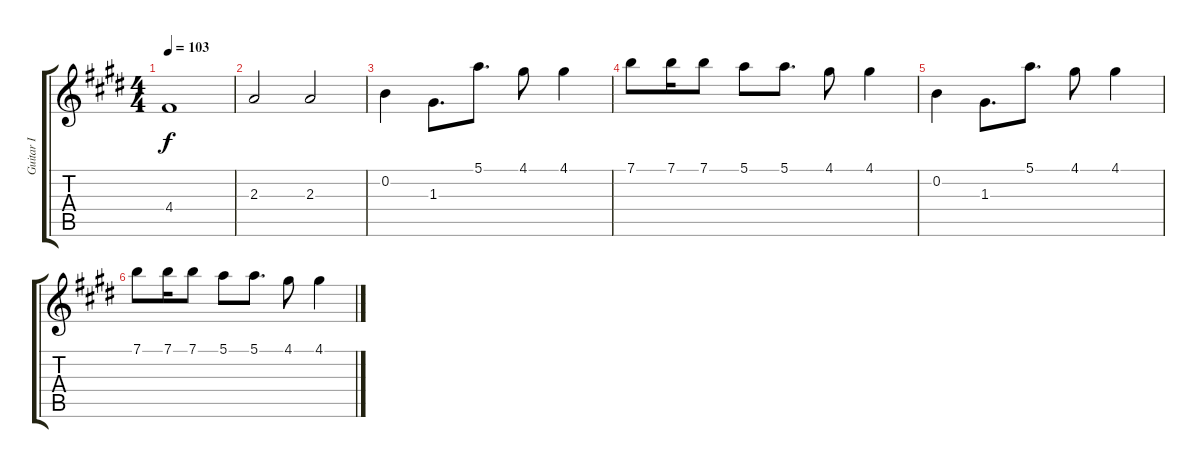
\track ("Guitar I" "Guitar I") {instrument electricguitarclean}
\staff {score tabs}
\tuning (E4 B3 G3 D3 A2 E2) {hide}
\ts (4 4)
\tempo 103
\clef g2
\ks e
4.4.1{dy f} |
2.3.2 2.3.2 |
0.2.4{volume 0} 1.3.8{d} 5.1.8{d} 4.1.8 4.1.4 |
7.1.8 7.1.16 7.1.8 5.1.8 5.1.8{d} 4.1.8 4.1.4 |
0.2.4 1.3.8{d} 5.1.8{d} 4.1.8 4.1.4 |
7.1.8 7.1.16 7.1.8 5.1.8 5.1.8{d} 4.1.8 4.1.4
